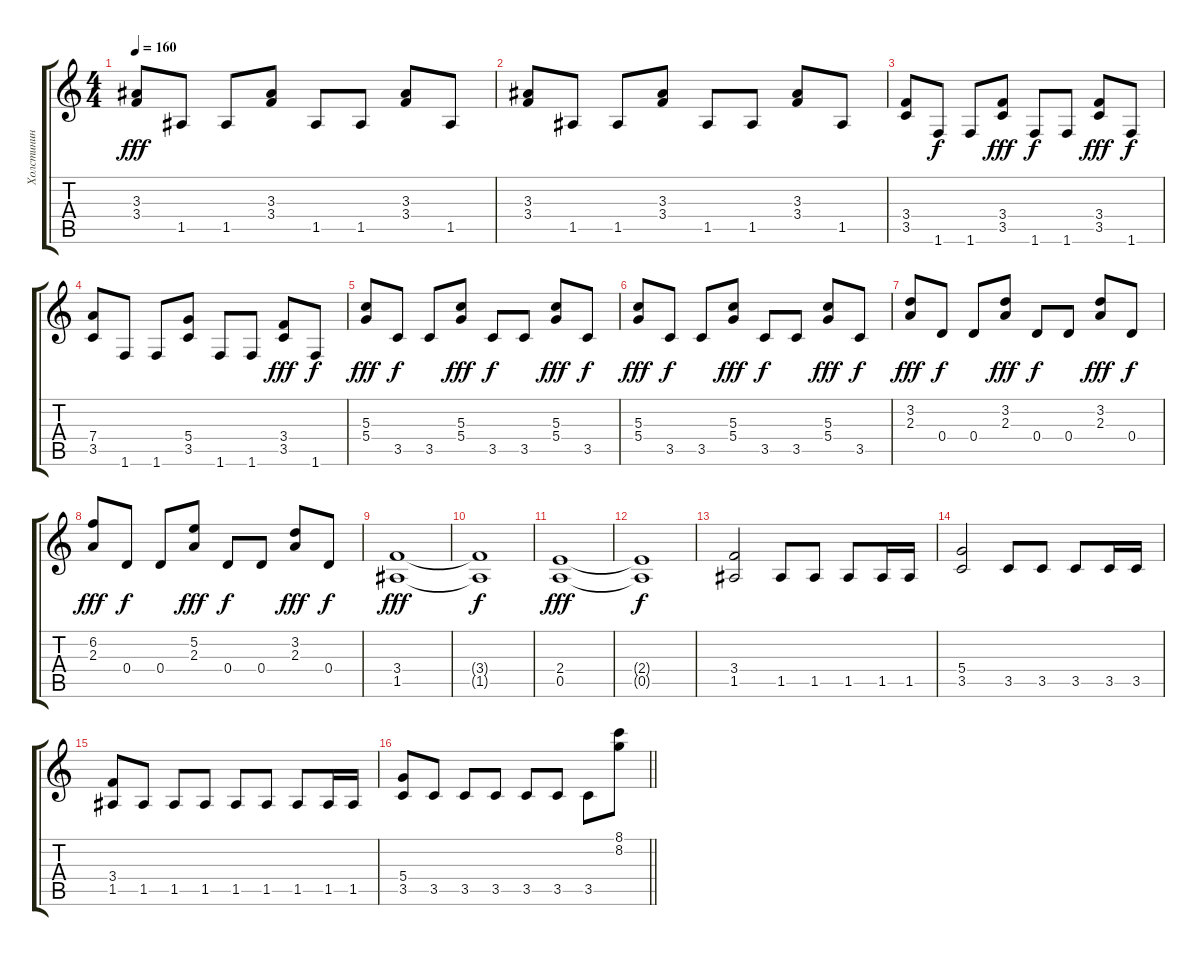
\track ("Холстинин" "Холстинин") {instrument overdrivenguitar}
\staff {score tabs}
\tuning (E4 B3 G3 D3 A2 E2) {hide}
\ts (4 4)
\tempo 160
\clef g2
\ks c
(3.3 3.4).8{dy fff} 1.5.8 1.5.8 (3.3 3.4).8 1.5.8 1.5.8 (3.3 3.4).8 1.5.8 |
(3.3 3.4).8 1.5.8 1.5.8 (3.3 3.4).8 1.5.8 1.5.8 (3.3 3.4).8 1.5.8 |
(3.4 3.5).8 1.6.8{dy f} 1.6.8 (3.4 3.5).8{dy fff} 1.6.8{dy f} 1.6.8 (3.4 3.5).8{dy fff} 1.6.8{dy f} |
(7.4 3.5).8 1.6.8 1.6.8 (5.4 3.5).8 1.6.8 1.6.8 (3.4 3.5).8{dy fff} 1.6.8{dy f} |
(5.3 5.4).8{dy fff} 3.5.8{dy f} 3.5.8 (5.3 5.4).8{dy fff} 3.5.8{dy f} 3.5.8 (5.3 5.4).8{dy fff} 3.5.8{dy f} |
(5.3 5.4).8{dy fff} 3.5.8{dy f} 3.5.8 (5.3 5.4).8{dy fff} 3.5.8{dy f} 3.5.8 (5.3 5.4).8{dy fff} 3.5.8{dy f} |
(3.2 2.3).8{dy fff} 0.4.8{dy f} 0.4.8 (3.2 2.3).8{dy fff} 0.4.8{dy f} 0.4.8 (3.2 2.3).8{dy fff} 0.4.8{dy f} |
(6.2 2.3).8{dy fff} 0.4.8{dy f} 0.4.8 (5.2 2.3).8{dy fff} 0.4.8{dy f} 0.4.8 (3.2 2.3).8{dy fff} 0.4.8{dy f} |
(3.4 1.5).1{dy fff} |
(3.4{t} 1.5{t}).1{dy f} |
(2.4 0.5).1{dy fff} |
(2.4{t} 0.5{t}).1{dy f} |
(3.4 1.5).2 1.5.8 1.5.8 1.5.8 1.5.16 1.5.16 |
(5.4 3.5).2 3.5.8 3.5.8 3.5.8 3.5.16 3.5.16 |
(3.4 1.5).8 1.5.8 1.5.8 1.5.8 1.5.8 1.5.8 1.5.8 1.5.16 1.5.16 |
\barLineRight lightlight
(5.4 3.5).8 3.5.8 3.5.8 3.5.8 3.5.8 3.5.8 3.5.8 (8.1 8.2).8
